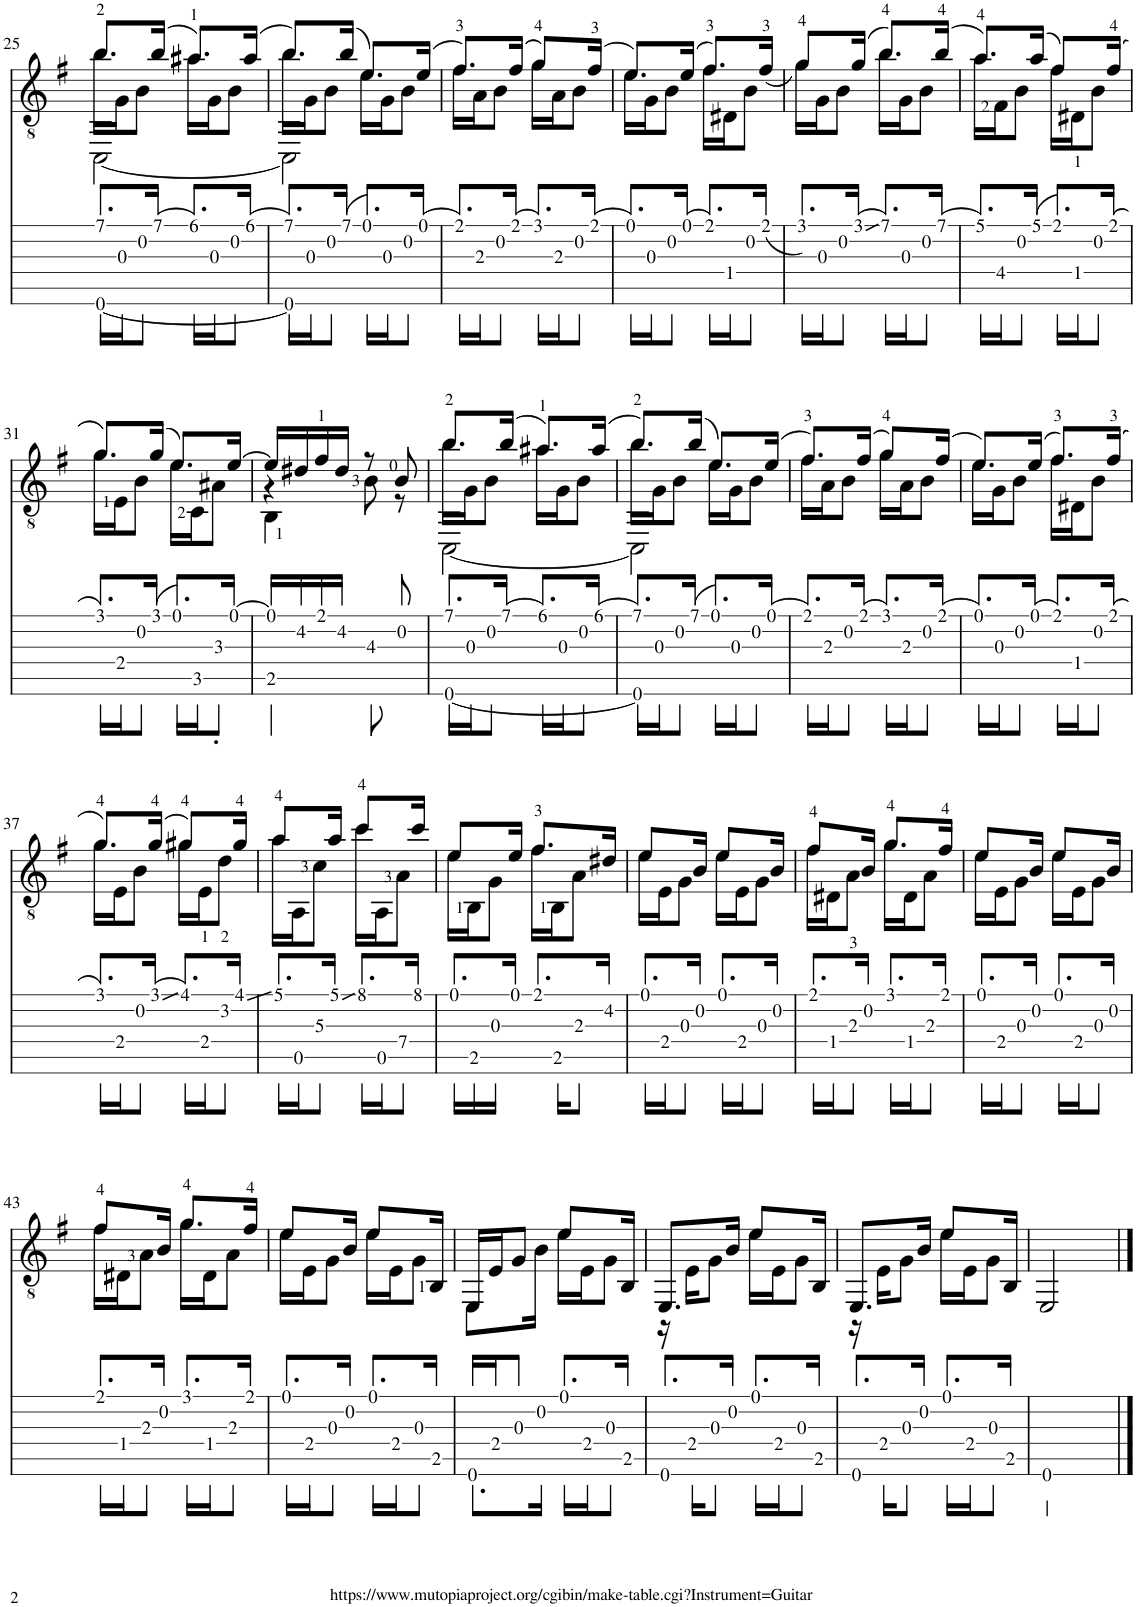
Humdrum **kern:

**kern	**kern
*part2	*part1
*staff2	*staff1
*I"Chitarra classica (Intavolatura)	*I"Chitarra classica
!!LO:PB:g=z
*	*clefGv2
*k[f#]	*k[f#]
*M2/4	*M2/4
=25	=25
*^	*^
*	*^	*	*^
8.b/L	16b\LL	[2CC\	8.b/L	16b\LL	[2CC\
.	16G\J	.	.	16G\J	.
.	8B\J	.	.	8B\J	.
(16b/Jk	.	.	(16b/Jk	.	.
8.a#X/L)	16a#\LL	.	8.a#X/L)	16a#\LL	.
.	16G\J	.	.	16G\J	.
.	8B\J	.	.	8B\J	.
(16a#/Jk	.	.	(16a#/Jk	.	.
=26	=26	=26	=26	=26	=26
8.b/L)	16b\LL	2CC\]	8.b/L)	16b\LL	2CC\]
.	16G\J	.	.	16G\J	.
.	8B\J	.	.	8B\J	.
(16b/Jk	.	.	(16b/Jk	.	.
8.e/L)	16e\LL	.	8.e/L)	16e\LL	.
.	16G\J	.	.	16G\J	.
.	8B\J	.	.	8B\J	.
(16e/Jk	.	.	(16e/Jk	.	.
*	*v	*v	*	*	*
*	*	*	*v	*v
=27	=27	=27	=27
8.f#/L)	16f#\LL	8.f#/L)	16f#\LL
.	16A\J	.	16A\J
.	8B\J	.	8B\J
(16f#/Jk	.	(16f#/Jk	.
8.g/L)	16g\LL	8.g/L)	16g\LL
.	16A\J	.	16A\J
.	8B\J	.	8B\J
(16f#/Jk	.	(16f#/Jk	.
=28	=28	=28	=28
8.e/L)	16e\LL	8.e/L)	16e\LL
.	16G\J	.	16G\J
.	8B\J	.	8B\J
(16e/Jk	.	(16e/Jk	.
8.f#/L)	16f#\LL	8.f#/L)	16f#\LL
.	16D#X\J	.	16D#X\J
.	8B\J	.	8B\J
(16f#/Jk	.	(16f#/Jk	.
=29	=29	=29	=29
8.g/L	16g\LL)	8.g/L	16g\LL)
.	16G\J	.	16G\J
.	8B\J	.	8B\J
(16g/Jk	.	(16g/Jk	.
8.b/L)	16b\LL	8.b/L)	16b\LL
.	16G\J	.	16G\J
.	8B\J	.	8B\J
(16b/Jk	.	(16b/Jk	.
=30	=30	=30	=30
8.a/L)	16a\LL	8.a/L)	16a\LL
.	16F#\J	.	16F#\J
.	8B\J	.	8B\J
(16a/Jk	.	(16a/Jk	.
8.f#/L)	16f#\LL	8.f#/L)	16f#\LL
.	16D#X\J	.	16D#X\J
.	8B\J	.	8B\J
(16f#/Jk	.	(16f#/Jk	.
!!LO:LB:g=z	!!
=31	=31	=31	=31
8.g/L)	16g\LL	8.g/L)	16g\LL
.	16E\J	.	16E\J
.	8B\J	.	8B\J
(16g/Jk	.	(16g/Jk	.
8.e/L)	16e\LL	8.e/L)	16e\LL
.	16C\J	.	16C\J
.	8A#X'\J	.	8A#X\J
[16e/Jk	.	[16e/Jk	.
=32	=32	=32	=32
*	*^	*	*^
16e/LL]	4r	4BB\	16e/LL]	4r	4BB\
16d#X/	.	.	16d#X/	.	.
16f#/	.	.	16f#/	.	.
16d#/JJ	.	.	16d#/JJ	.	.
8r	8B\	4ryy	8r	8B\	4ryy
8B/	8r	.	8B/	8r	.
=33	=33	=33	=33	=33	=33
8.b/L	16b\LL	[2CC\	8.b/L	16b\LL	[2CC\
.	16G\J	.	.	16G\J	.
.	8B\J	.	.	8B\J	.
(16b/Jk	.	.	(16b/Jk	.	.
8.a#X/L)	16a#\LL	.	8.a#X/L)	16a#\LL	.
.	16G\J	.	.	16G\J	.
.	8B\J	.	.	8B\J	.
(16a#/Jk	.	.	(16a#/Jk	.	.
=34	=34	=34	=34	=34	=34
8.b/L)	16b\LL	2CC\]	8.b/L)	16b\LL	2CC\]
.	16G\J	.	.	16G\J	.
.	8B\J	.	.	8B\J	.
(16b/Jk	.	.	(16b/Jk	.	.
8.e/L)	16e\LL	.	8.e/L)	16e\LL	.
.	16G\J	.	.	16G\J	.
.	8B\J	.	.	8B\J	.
(16e/Jk	.	.	(16e/Jk	.	.
*	*v	*v	*	*	*
*	*	*	*v	*v
=35	=35	=35	=35
8.f#/L)	16f#\LL	8.f#/L)	16f#\LL
.	16A\J	.	16A\J
.	8B\J	.	8B\J
(16f#/Jk	.	(16f#/Jk	.
8.g/L)	16g\LL	8.g/L)	16g\LL
.	16A\J	.	16A\J
.	8B\J	.	8B\J
(16f#/Jk	.	(16f#/Jk	.
=36	=36	=36	=36
8.e/L)	16e\LL	8.e/L)	16e\LL
.	16G\J	.	16G\J
.	8B\J	.	8B\J
(16e/Jk	.	(16e/Jk	.
8.f#/L)	16f#\LL	8.f#/L)	16f#\LL
.	16D#X\J	.	16D#X\J
.	8B\J	.	8B\J
(16f#/Jk	.	(16f#/Jk	.
!!LO:LB:g=z	!!
=37	=37	=37	=37
8.g/L)	16g\LL	8.g/L)	16g\LL
.	16E\J	.	16E\J
.	8B\J	.	8B\J
(16g/Jk	.	(16g/Jk	.
8.g#X/L)	16g#\LL	8.g#X/L)	16g#\LL
.	16E\J	.	16E\J
.	8d\J	.	8d\J
16g#/Jk	.	16g#/Jk	.
=38	=38	=38	=38
8.a/L	16a\LL	8.a/L	16a\LL
.	16AA\J	.	16AA\J
.	8c\J	.	8c\J
16a/Jk	.	16a/Jk	.
8.cc/L	16cc\LL	8.cc/L	16cc\LL
.	16AA\J	.	16AA\J
.	8A\J	.	8A\J
16cc/Jk	.	16cc/Jk	.
=39	=39	=39	=39
8.e/L	16e\LL	8.e/L	16e\LL
.	16BB\	.	16BB\J
.	16G\JJ	.	8G\J
16e/Jk	8r	16e/Jk	.
8.f#/L	.	8.f#/L	16f#\LL
.	16BB\KL	.	16BB\J
.	8A\J	.	8A\J
16d#X/Jk	.	16d#X/Jk	.
=40	=40	=40	=40
8.e/L	16e\LL	8.e/L	16e\LL
.	16E\J	.	16E\J
.	8G\J	.	8G\J
16B/Jk	.	16B/Jk	.
8.e/L	16e\LL	8.e/L	16e\LL
.	16E\J	.	16E\J
.	8G\J	.	8G\J
16B/Jk	.	16B/Jk	.
=41	=41	=41	=41
8.f#/L	16f#\LL	8.f#/L	16f#\LL
.	16D#X\J	.	16D#X\J
.	8A\J	.	8A\J
16B/Jk	.	16B/Jk	.
8.g/L	16g\LL	8.g/L	16g\LL
.	16D#\J	.	16D#\J
.	8A\J	.	8A\J
16f#/Jk	.	16f#/Jk	.
=42	=42	=42	=42
8.e/L	16e\LL	8.e/L	16e\LL
.	16E\J	.	16E\J
.	8G\J	.	8G\J
16B/Jk	.	16B/Jk	.
8.e/L	16e\LL	8.e/L	16e\LL
.	16E\J	.	16E\J
.	8G\J	.	8G\J
16B/Jk	.	16B/Jk	.
!!LO:LB:g=z	!!
=43	=43	=43	=43
8.f#/L	16f#\LL	8.f#/L	16f#\LL
.	16D#X\J	.	16D#X\J
.	8A\J	.	8A\J
16B/Jk	.	16B/Jk	.
8.g/L	16g\LL	8.g/L	16g\LL
.	16D#\J	.	16D#\J
.	8A\J	.	8A\J
16f#/Jk	.	16f#/Jk	.
=44	=44	=44	=44
8.e/L	16e\LL	8.e/L	16e\LL
.	16E\J	.	16E\J
.	8G\J	.	8G\J
16B/Jk	.	16B/Jk	.
8.e/L	16e\LL	8.e/L	16e\LL
.	16E\J	.	16E\J
.	8G\J	.	8G\J
16BB/Jk	.	16BB/Jk	.
=45	=45	=45	=45
16EE/LL	8.EE\L	16EE/LL	8.EE\L
16E/J	.	16E/J	.
8G/J	.	8G/J	.
.	16B\Jk	.	16B\Jk
8.e/L	16e\LL	8.e/L	16e\LL
.	16E\J	.	16E\J
.	8G\J	.	8G\J
16BB/Jk	.	16BB/Jk	.
=46	=46	=46	=46
8.EE/L	16r	8.EE/L	16r
.	16E\KL	.	16E\KL
.	8G\J	.	8G\J
16B/Jk	.	16B/Jk	.
8.e/L	16e\LL	8.e/L	16e\LL
.	16E\J	.	16E\J
.	8G\J	.	8G\J
16BB/Jk	.	16BB/Jk	.
=47	=47	=47	=47
8.EE/L	16r	8.EE/L	16r
.	16E\KL	.	16E\KL
.	8G\J	.	8G\J
16B/Jk	.	16B/Jk	.
8.e/L	16e\LL	8.e/L	16e\LL
.	16E\J	.	16E\J
.	8G\J	.	8G\J
16BB/Jk	.	16BB/Jk	.
*v	*v	*	*
*	*v	*v
=48	=48
2EE\	2EE/
==	==
*-	*-
